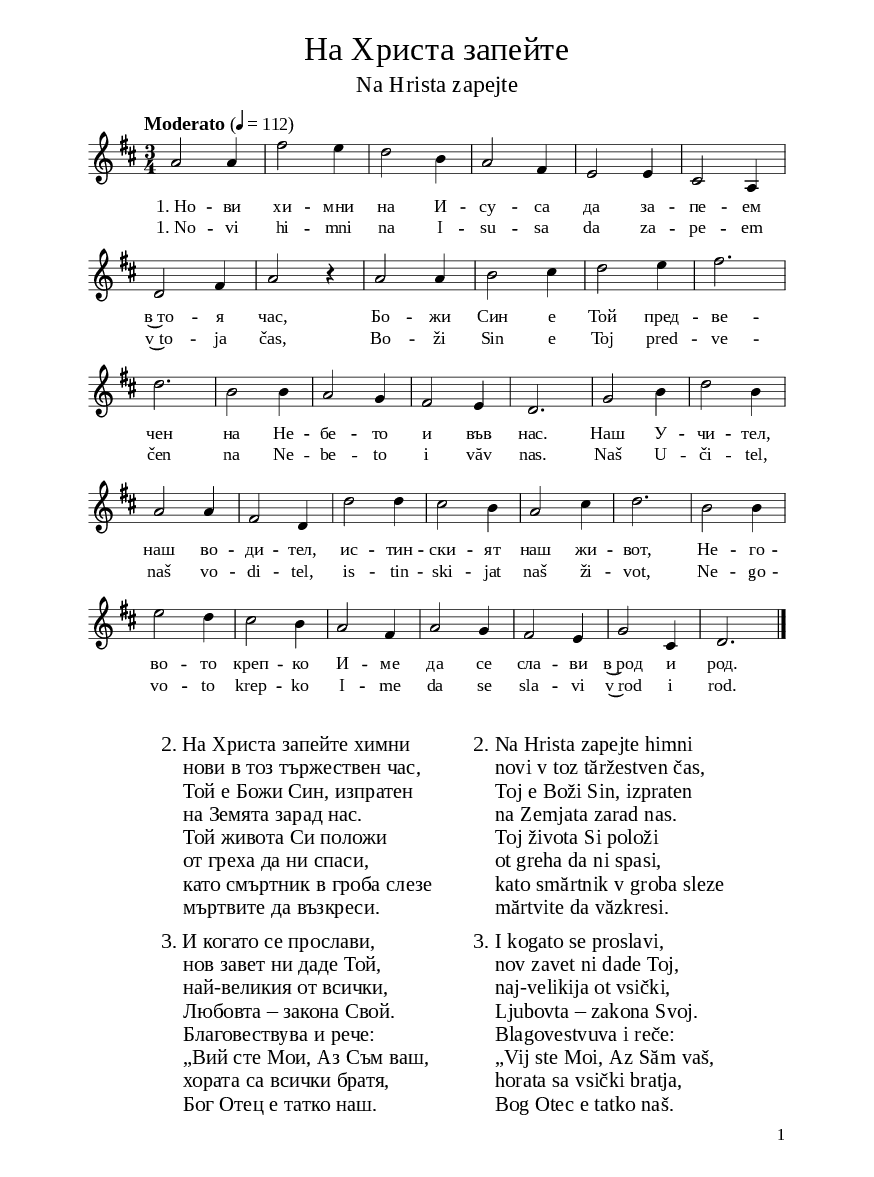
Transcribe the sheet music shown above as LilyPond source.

\version "2.24.4"

% include paper part and global functions
\include "include/globals.ily"

\bookpart {
  \label #'ref060
  \tocItem \markup "На Христа запейте – Na Hrista zapejte "
  \include "include/bookpart-paper.ily"
  \score {
    \include "include/score-layout.ily"

    \new Voice \absolute  {
      \clef treble
      \key d \major
      \time 3/4
      \tempoFunc "Moderato" 4 "112"
      \autoBeamOff


      a'2 a'4| fis''2 e''4| d''2 b'4 | a'2 fis'4 | e'2 e'4 | cis'2 a4 | \break

      d'2 fis'4 | a'2 r4| a'2 a'4| b'2 cis''4 | d''2 e''4| fis''2.| \break

      d''2. |  b'2 b'4| a'2 g'4 | fis'2 e'4 | d'2. | g'2 b'4 | d''2 b'4| \break

      a'2 a'4 | fis'2 d'4 | d''2 d''4 | cis''2 b'4 | a'2 cis''4 | d''2. | b'2 b'4 |  \break

      e''2 d''4 | cis''2 b'4 | a'2 fis'4 | a'2 g'4 | fis'2 e'4 | g'2 cis'4| d'2. | \bar "|." \break
    }

    \addlyrics {
      "1. Но" -- ви хи -- мни на И -- су -- са да за -- пе -- ем
      в~то -- я час, Бо -- жи Син е Той пред -- ве --
      чен на Не -- бе -- то и във нас.  Наш У -- чи -- тел,
      наш во -- ди -- тел, ис -- тин -- ски -- ят наш жи -- вот, Не -- го --
      во -- то креп -- ко И -- ме да се сла -- ви в~род и род.
    }


    \addlyrics {
      "1. No" -- vi hi -- mni na I -- su -- sa da za -- pe -- em
      v~to -- ja čas, Bo -- ži Sin e Toj pred -- ve --
      čen na Ne -- be -- to i văv nas.  Naš U -- či -- tel,
      naš vo -- di -- tel, is -- tin -- ski -- jat naš ži -- vot, Ne -- go --
      vo -- to krep -- ko I -- me da se sla -- vi v~rod i rod.
    }

    \header {
      title = \titleFunc "На Христа запейте" "Na Hrista zapejte"
    }

    \midi{}

  } % score

  \markup \empty-two

  \markup \abs-fontsize #10 {
    \hspace #10
    \override #`(baseline-skip . ,bgCoupletBaselineSkip)
    \column {

      \line {   2.  На Христа запейте химни  }

      \line {   "   " нови в тоз тържествен час, }

      \line {   "   " Той е Божи Син, изпратен }

      \line {   "   " на Земята зарад нас. }

      \line {   "   " Той живота Си положи }

      \line {   "   " от греха да ни спаси, }

      \line {   "   " като смъртник в гроба слезе }

      \line {   "   " мъртвите да възкреси. }
      \vspace #0.5

      \line {   3.  И когато се прослави, }

      \line {   "   " нов завет ни даде Той, }

      \line {   "   " най-великия от всички, }

      \line {   "   " Любовта – закона Свой. }

      \line {   "   " Благовествува и рече: }

      \line {   "   " „Вий сте Мои, Aз Съм ваш, }

      \line {   "   " хората са всички братя, }

      \line {   "   " Бог Отец е татко наш. }



    }

    \hspace #5
    \override #`(baseline-skip . ,bgCoupletBaselineSkip)
    \column {
      \line {   2.  Na Hrista zapejte himni  }

      \line {   "   " novi v toz tăržestven čas, }

      \line {   "   " Toj e Boži Sin, izpraten }

      \line {   "   " na Zemjata zarad nas. }

      \line {   "   " Toj života Si položi }

      \line {   "   " ot greha da ni spasi, }

      \line {   "   " kato smărtnik v groba sleze }

      \line {   "   " mărtvite da văzkresi. }
      \vspace #0.5

      \line {   3.  I kogato se proslavi, }

      \line {   "   " nov zavet ni dade Toj, }

      \line {   "   " naj-velikija ot vsički, }

      \line {   "   " Ljubovta – zakona Svoj. }

      \line {   "   " Blagovestvuva i reče: }

      \line {   "   " „Vij ste Moi, Az Săm vaš, }

      \line {   "   " horata sa vsički bratja, }

      \line {   "   " Bog Otec e tatko naš. }

    } %column
  } % markup

  \pageBreak

  \markup \abs-fontsize #10 {
    \hspace #10
    \override #`(baseline-skip . ,bgCoupletBaselineSkip)
    \column {

      \line {  4.  Един друг се залюбете, }

      \line {   "   " тъй се служи на Отца; }

      \line {   "   " и Отец ви всички люби, }

      \line {   "   " като Негови деца. }

      \line {   "   " Аз Съм жив хляб от Небето, }

      \line {   "   " аз Съм истинска лоза, }

      \line {   "   " Словото Ми опазете, }

      \line {   "   " заживейте в Любовта! }
      \vspace #0.5

      \line {   5.  Само в нея е живота, }

      \line {   "   " нейна е и радостта, }

      \line {   "   " тя създава всяко благо, }

      \line {   "   " тя едничка, Любовта“. }

      \line {   "   " Тъй ни учеше тогава,  }

      \line {   "   " тъй ни шепне и сега, }

      \line {   "   " и възкръсват ми в душата }

      \line {   "   " тези Негови слова. }


    }


    \hspace #5
    \override #`(baseline-skip . ,bgCoupletBaselineSkip)
    \column {

      \line {  4.  Edin drug se zaljubete, }

      \line {   "   " tăj se služi na Otca; }

      \line {   "   " i Otec vi vsički ljubi, }

      \line {   "   " kato Negovi deca. }

      \line {   "   " Az Săm živ hljab ot Nebeto, }

      \line {   "   " az Săm istinska loza, }

      \line {   "   " Slovoto Mi opazete, }

      \line {   "   " zaživejte v Ljubovta! }
      \vspace #0.5

      \line {   5.  Samo v neja e života, }

      \line {   "   " nejna e i radostta, }

      \line {   "   " tja săzdava vsjako blago, }

      \line {   "   " tja ednička, Ljubovta“. }

      \line {   "   " Tăj ni učeše togava,  }

      \line {   "   " tăj ni šepne i sega, }

      \line {   "   " i văzkrăsvat mi v dušata }

      \line {   "   " tezi Negovi slova. }
    } %column
  } % markup

  \markup \vspace #3

  % include foreign translation(s) of the song
  \version "2.24.4"

\markup \fill-line { \fontsize #deTitleFontSize "Singt an Christus" }
\markup \null
\markup \null
\markup \abs-fontsize #10 {
  
  \override #`(baseline-skip . ,deCoupletBaselineSkip)

  \column {

    \line { 1. Mögen wir neue Hymnen an Jesus}

    \line { "   "in dieser Stunde singen;}

    \line { "   "Er ist der zeitlose Sohn Gottes }

    \line { "   "im Himmel und in uns.}

    \line { "   "Unser Meister, unser Führer, }

    \line { "   "unser wahres Leben,}

    \line { "   "sein großer Name sei gepriesen}

    \line { "   "von Geschlecht zu Geschlecht.}

   

    \vspace #0.5

    \line { 3. Und als er gepriesen worden war,}

    \line { "   "gab er uns ein neues Testament,}

    \line { "   "das größte von allen:}

    \line { "   "die Liebe – sein Gesetz. }

    \line { "   "Er verkündete die frohe Botschaft }

    \line { "   "und sagte: „Ihr seid mein, }
    
   \line { "   " ich bin euer,}

    \line { "   "alle Menschen sind Brüder,}

    \line { "   "Gottvater ist unser Vater.}

  }
    
   \hspace #1
  \override #`(baseline-skip . ,deCoupletBaselineSkip)
  \column {
  

    \line { 2. Singt an Christus neue Hymnen}

    \line { "   "in dieser festlichen Stunde,}

    \line { "   "Er ist der Sohn Gottes, der gesandt }

    \line { "   "  wurde auf die Erde um unseretwillen.}

    \line { "   "Er gab sein Leben, }

    \line { "   "   um uns von der Sünde zu erlösen, }

    \line { "   "wie ein Sterbender stieg er in das Grab }

    \line { "   " hinab, um die Toten auferstehen zu lassen. }
   \vspace #0.5

    \line { 4. Liebet einander, }

    \line { "   "so dienen wir unserem Vater,}

    \line { "   "und der Vater liebt euch alle}

    \line { "   "wie Seine eigenen Kinder.}

    \line { "   "Ich bin das lebendige Brot }

    \line { "   "    vom Himmel, }

    \line { "   "ich bin der wahre Weinstock;}

    \line { "   "bewahrt mein Wort und}

    \line { "   "lebt in Liebe!}


  }

}

\markup \abs-fontsize #10 {
    \hspace #30
  \override #`(baseline-skip . ,deCoupletBaselineSkip)

  \column { 
   \vspace #0.7
    \line { 5. Nur in ihr ist das Leben;}

    \line { "   "in ihr ist auch die Freude,}

    \line { "   "sie erschafft alles Gute  –}

    \line { "   "einzig sie  – die Liebe.“}

    \line { "   "So lehrte er uns damals,}

    \line { "   "so flüstert er uns jetzt auch zu, }

    \line { "   "und es erwachen in meiner Seele }

    \line { "   "diese seine Worte zum Leben. }

  }
  
  }


} % bookpart
